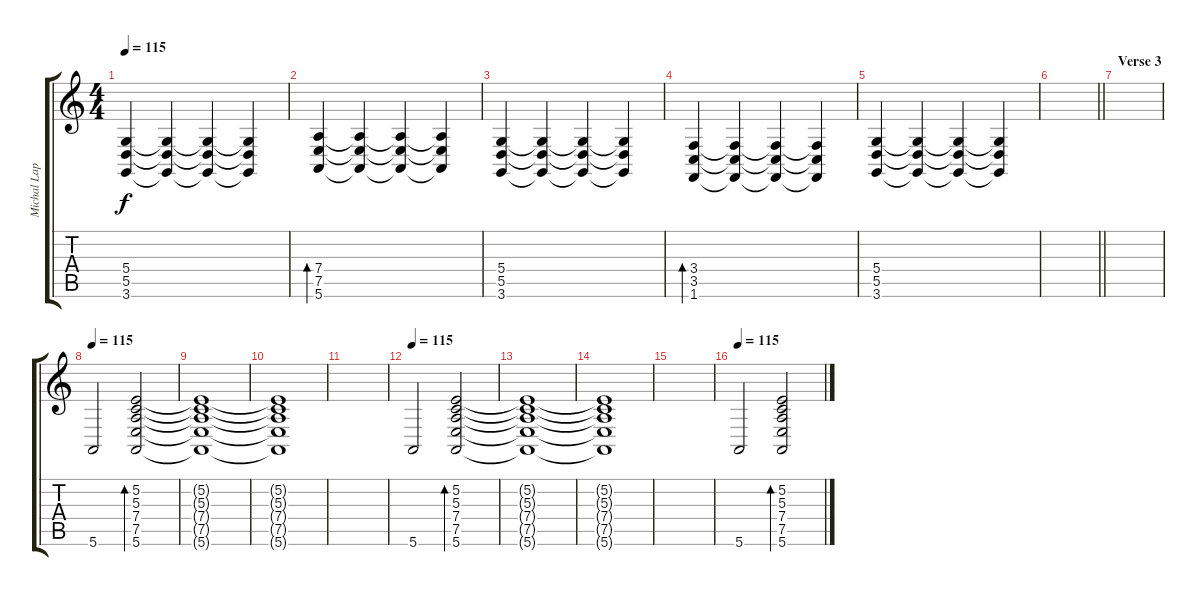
\track ("Michal Lapaj/Overdubs" "Michal Lap") {instrument stringensemble1}
\staff {score tabs}
\tuning (E4 B3 G3 D3 A2 E2) {hide}
\ts (4 4)
\tempo 115
\clef g2
\ks c
(5.4 5.5 3.6).4{dy f} (5.4{t} 5.5{t} 3.6{t}).4 (5.4{t} 5.5{t} 3.6{t}).4 (5.4{t} 5.5{t} 3.6{t}).4 |
(7.4 7.5 5.6).4{bd 240 volume 8 instrument stringensemble1} (7.4{t} 7.5{t} 5.6{t}).4 (7.4{t} 7.5{t} 5.6{t}).4 (7.4{t} 7.5{t} 5.6{t}).4 |
(5.4 5.5 3.6).4 (5.4{t} 5.5{t} 3.6{t}).4 (5.4{t} 5.5{t} 3.6{t}).4 (5.4{t} 5.5{t} 3.6{t}).4 |
(3.4 3.5 1.6).4{bd 240} (3.4{t} 3.5{t} 1.6{t}).4 (3.4{t} 3.5{t} 1.6{t}).4 (3.4{t} 3.5{t} 1.6{t}).4 |
(5.4 5.5 3.6).4 (5.4{t} 5.5{t} 3.6{t}).4 (5.4{t} 5.5{t} 3.6{t}).4 (5.4{t} 5.5{t} 3.6{t}).4 |
\barLineRight lightlight
|
\section ("" "Verse 3")
|
\tempo 115
5.6.2 (5.2 5.3 7.4 7.5 5.6).2{bd 240} |
(5.2{t} 5.3{t} 7.4{t} 7.5{t} 5.6{t}).1 |
(5.2{t} 5.3{t} 7.4{t} 7.5{t} 5.6{t}).1 |
|
\tempo 115
5.6.2 (5.2 5.3 7.4 7.5 5.6).2{bd 240} |
(5.2{t} 5.3{t} 7.4{t} 7.5{t} 5.6{t}).1 |
(5.2{t} 5.3{t} 7.4{t} 7.5{t} 5.6{t}).1 |
|
\tempo 115
5.6.2 (5.2 5.3 7.4 7.5 5.6).2{bd 240}
